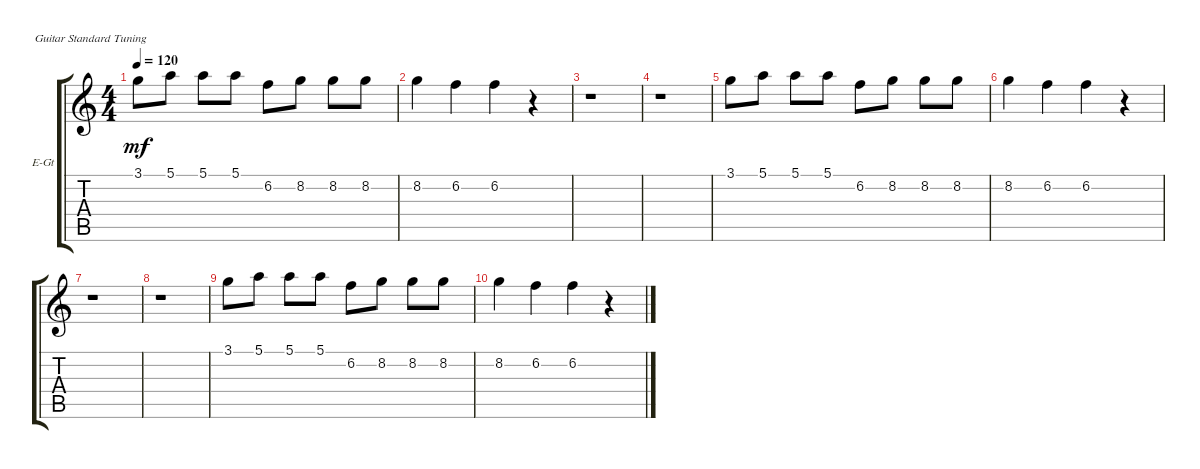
\defaultSystemsLayout 4
\bracketExtendMode groupsimilarinstruments
\firstSystemTrackNameOrientation horizontal
\otherSystemsTrackNameOrientation horizontal
\track ("Синий 1" "E-Gt") {solo instrument electricguitarclean}
\staff {score tabs}
\tuning (E4 B3 G3 D3 A2 E2)
\ts (4 4)
\tempo 120
\clef g2
\ks c
3.1.8{dy mf} 5.1.8 5.1.8 5.1.8 6.2.8 8.2.8 8.2.8 8.2.8 |
8.2.4 6.2.4 6.2.4 r.4 |
r.1 |
r.1 |
3.1.8 5.1.8 5.1.8 5.1.8 6.2.8 8.2.8 8.2.8 8.2.8 |
8.2.4 6.2.4 6.2.4 r.4 |
r.1 |
r.1 |
3.1.8 5.1.8 5.1.8 5.1.8 6.2.8 8.2.8 8.2.8 8.2.8 |
8.2.4 6.2.4 6.2.4 r.4
